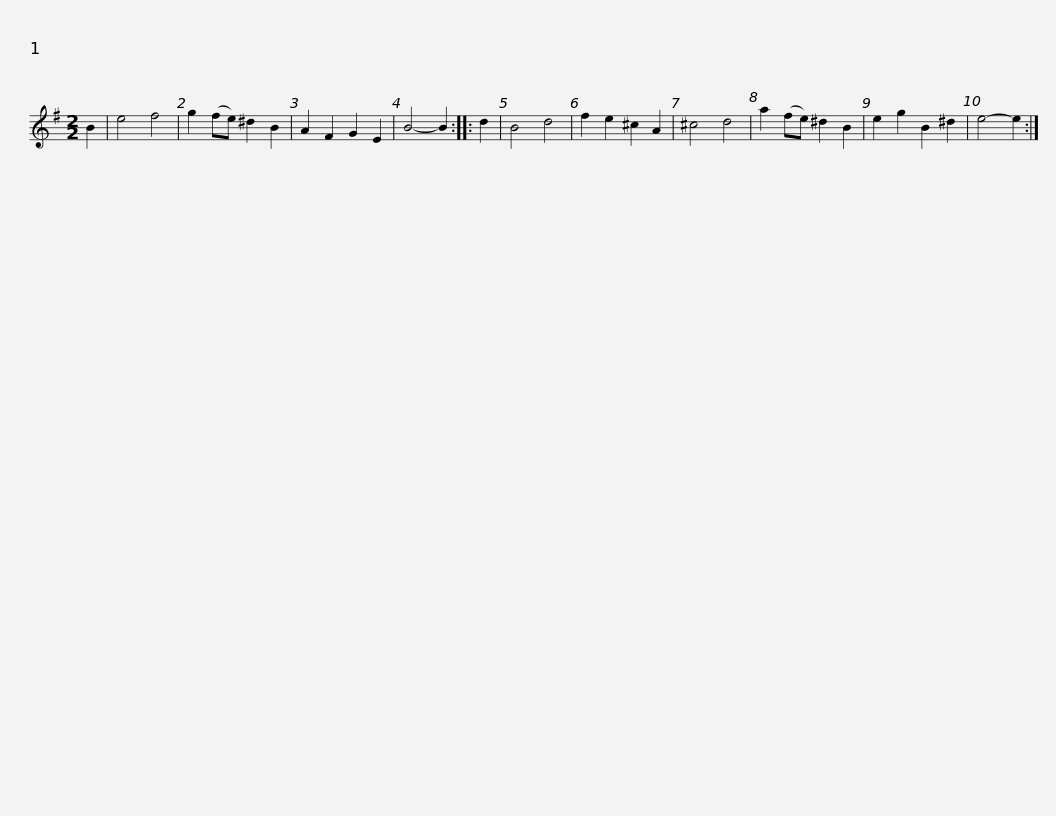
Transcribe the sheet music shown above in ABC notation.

X:1
L:1/8
M:2/2
I:linebreak $
K:Emin
V:1 treble
V:1
 B2 | e4 f4 | g2 (fe) ^d2 B2 | A2 F2 G2 E2 | B4- B2 :: %5
 d2 | B4 d4 | f2 e2 ^c2 A2 | ^c4 d4 | a2 (fe) ^d2 B2 | %10
 e2 g2 B2 ^d2 |$ e4- e2 :| %12
